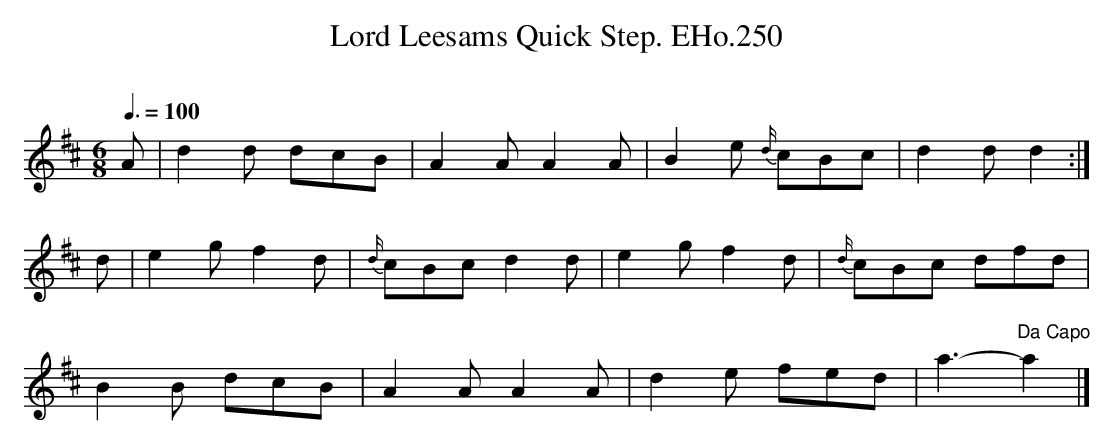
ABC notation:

X:1
T:Lord Leesams Quick Step. EHo.250
M:6/8
L:1/8
Q:3/8=100
O:
K:D
A | d2d dcB | A2A A2A | B2e {d/}cBc | d2dd2 :|
d | e2g f2d | {d/}cBc d2d | e2g f2d | {d/}cBc dfd |
B2B dcB| A2A A2A | d2e fed | a3-"^Da Capo"a2 |]
